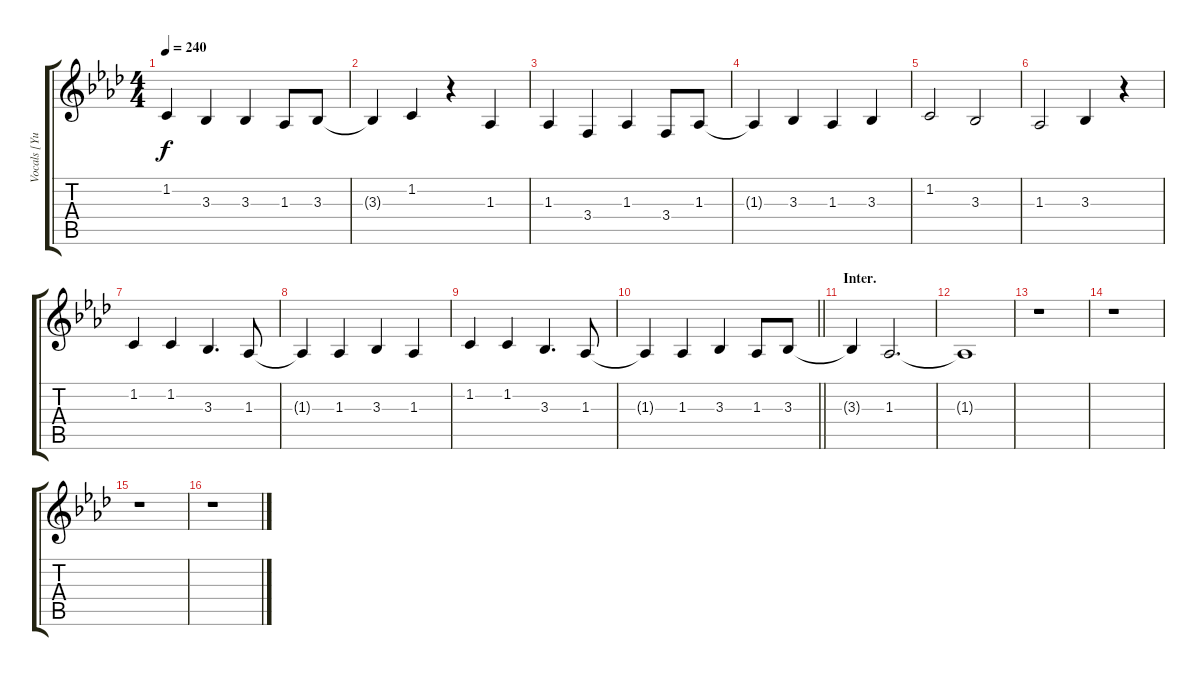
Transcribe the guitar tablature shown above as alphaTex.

\track ("Vocals [Yui]" "Vocals [Yu") {instrument cello}
\staff {score tabs}
\tuning (E4 B3 G3 D3 A2 E2) {hide}
\ts (4 4)
\tempo 240
\clef g2
\ks ab
1.2.4{dy f} 3.3.4 3.3.4 1.3.8 3.3.8 |
3.3{t}.4 1.2.4 r.4 1.3.4 |
1.3.4 3.4.4 1.3.4 3.4.8 1.3.8 |
1.3{t}.4 3.3.4 1.3.4 3.3.4 |
1.2.2 3.3.2 |
1.3.2 3.3.4 r.4 |
1.2.4 1.2.4 3.3.4{d} 1.3.8 |
1.3{t}.4 1.3.4 3.3.4 1.3.4 |
1.2.4 1.2.4 3.3.4{d} 1.3.8 |
\barLineRight lightlight
1.3{t}.4 1.3.4 3.3.4 1.3.8 3.3.8 |
\section ("" "Inter.")
3.3{t}.4 1.3.2{d} |
1.3{t}.1 |
r.1 |
r.1 |
r.1 |
r.1
